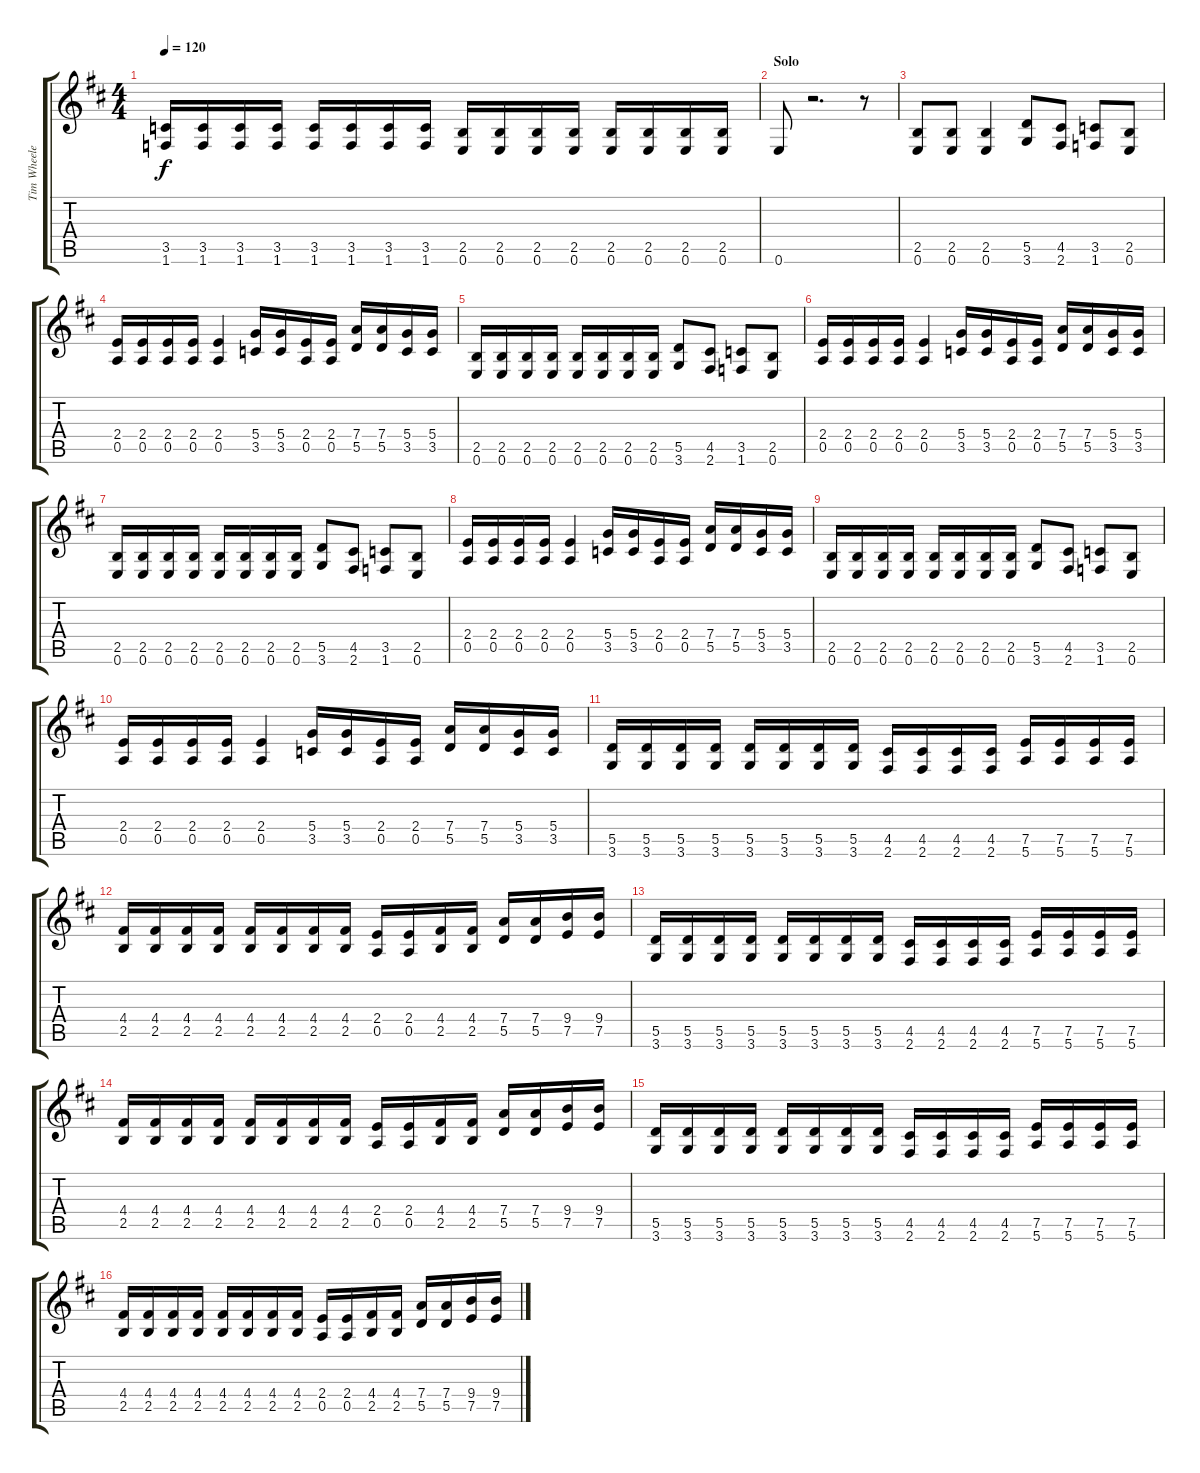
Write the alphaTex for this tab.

\track ("Tim Wheeler" "Tim Wheele") {instrument distortionguitar}
\staff {score tabs}
\tuning (E4 B3 G3 D3 A2 E2) {hide}
\ts (4 4)
\tempo 120
\clef g2
\ks d
(3.5 1.6).16{dy f} (3.5 1.6).16 (3.5 1.6).16 (3.5 1.6).16 (3.5 1.6).16 (3.5 1.6).16 (3.5 1.6).16 (3.5 1.6).16 (2.5 0.6).16 (2.5 0.6).16 (2.5 0.6).16 (2.5 0.6).16 (2.5 0.6).16 (2.5 0.6).16 (2.5 0.6).16 (2.5 0.6).16 |
\section ("" "Solo")
0.6.8 r.2{d} r.8 |
(2.5 0.6).8{balance 8} (2.5 0.6).8 (2.5 0.6).4 (5.5 3.6).8 (4.5 2.6).8 (3.5 1.6).8 (2.5 0.6).8 |
(2.4 0.5).16 (2.4 0.5).16 (2.4 0.5).16 (2.4 0.5).16 (2.4 0.5).4 (5.4 3.5).16 (5.4 3.5).16 (2.4 0.5).16 (2.4 0.5).16 (7.4 5.5).16 (7.4 5.5).16 (5.4 3.5).16 (5.4 3.5).16 |
(2.5 0.6).16 (2.5 0.6).16 (2.5 0.6).16 (2.5 0.6).16 (2.5 0.6).16 (2.5 0.6).16 (2.5 0.6).16 (2.5 0.6).16 (5.5 3.6).8 (4.5 2.6).8 (3.5 1.6).8 (2.5 0.6).8 |
(2.4 0.5).16 (2.4 0.5).16 (2.4 0.5).16 (2.4 0.5).16 (2.4 0.5).4 (5.4 3.5).16 (5.4 3.5).16 (2.4 0.5).16 (2.4 0.5).16 (7.4 5.5).16 (7.4 5.5).16 (5.4 3.5).16 (5.4 3.5).16 |
(2.5 0.6).16 (2.5 0.6).16 (2.5 0.6).16 (2.5 0.6).16 (2.5 0.6).16 (2.5 0.6).16 (2.5 0.6).16 (2.5 0.6).16 (5.5 3.6).8 (4.5 2.6).8 (3.5 1.6).8 (2.5 0.6).8 |
(2.4 0.5).16 (2.4 0.5).16 (2.4 0.5).16 (2.4 0.5).16 (2.4 0.5).4 (5.4 3.5).16 (5.4 3.5).16 (2.4 0.5).16 (2.4 0.5).16 (7.4 5.5).16 (7.4 5.5).16 (5.4 3.5).16 (5.4 3.5).16 |
(2.5 0.6).16 (2.5 0.6).16 (2.5 0.6).16 (2.5 0.6).16 (2.5 0.6).16 (2.5 0.6).16 (2.5 0.6).16 (2.5 0.6).16 (5.5 3.6).8 (4.5 2.6).8 (3.5 1.6).8 (2.5 0.6).8 |
(2.4 0.5).16 (2.4 0.5).16 (2.4 0.5).16 (2.4 0.5).16 (2.4 0.5).4 (5.4 3.5).16 (5.4 3.5).16 (2.4 0.5).16 (2.4 0.5).16 (7.4 5.5).16 (7.4 5.5).16 (5.4 3.5).16 (5.4 3.5).16 |
(5.5 3.6).16 (5.5 3.6).16 (5.5 3.6).16 (5.5 3.6).16 (5.5 3.6).16 (5.5 3.6).16 (5.5 3.6).16 (5.5 3.6).16 (4.5 2.6).16 (4.5 2.6).16 (4.5 2.6).16 (4.5 2.6).16 (7.5 5.6).16 (7.5 5.6).16 (7.5 5.6).16 (7.5 5.6).16 |
(4.4 2.5).16 (4.4 2.5).16 (4.4 2.5).16 (4.4 2.5).16 (4.4 2.5).16 (4.4 2.5).16 (4.4 2.5).16 (4.4 2.5).16 (2.4 0.5).16 (2.4 0.5).16 (4.4 2.5).16 (4.4 2.5).16 (7.4 5.5).16 (7.4 5.5).16 (9.4 7.5).16 (9.4 7.5).16 |
(5.5 3.6).16 (5.5 3.6).16 (5.5 3.6).16 (5.5 3.6).16 (5.5 3.6).16 (5.5 3.6).16 (5.5 3.6).16 (5.5 3.6).16 (4.5 2.6).16 (4.5 2.6).16 (4.5 2.6).16 (4.5 2.6).16 (7.5 5.6).16 (7.5 5.6).16 (7.5 5.6).16 (7.5 5.6).16 |
(4.4 2.5).16 (4.4 2.5).16 (4.4 2.5).16 (4.4 2.5).16 (4.4 2.5).16 (4.4 2.5).16 (4.4 2.5).16 (4.4 2.5).16 (2.4 0.5).16 (2.4 0.5).16 (4.4 2.5).16 (4.4 2.5).16 (7.4 5.5).16 (7.4 5.5).16 (9.4 7.5).16 (9.4 7.5).16 |
(5.5 3.6).16 (5.5 3.6).16 (5.5 3.6).16 (5.5 3.6).16 (5.5 3.6).16 (5.5 3.6).16 (5.5 3.6).16 (5.5 3.6).16 (4.5 2.6).16 (4.5 2.6).16 (4.5 2.6).16 (4.5 2.6).16 (7.5 5.6).16 (7.5 5.6).16 (7.5 5.6).16 (7.5 5.6).16 |
(4.4 2.5).16 (4.4 2.5).16 (4.4 2.5).16 (4.4 2.5).16 (4.4 2.5).16 (4.4 2.5).16 (4.4 2.5).16 (4.4 2.5).16 (2.4 0.5).16 (2.4 0.5).16 (4.4 2.5).16 (4.4 2.5).16 (7.4 5.5).16 (7.4 5.5).16 (9.4 7.5).16 (9.4 7.5).16
